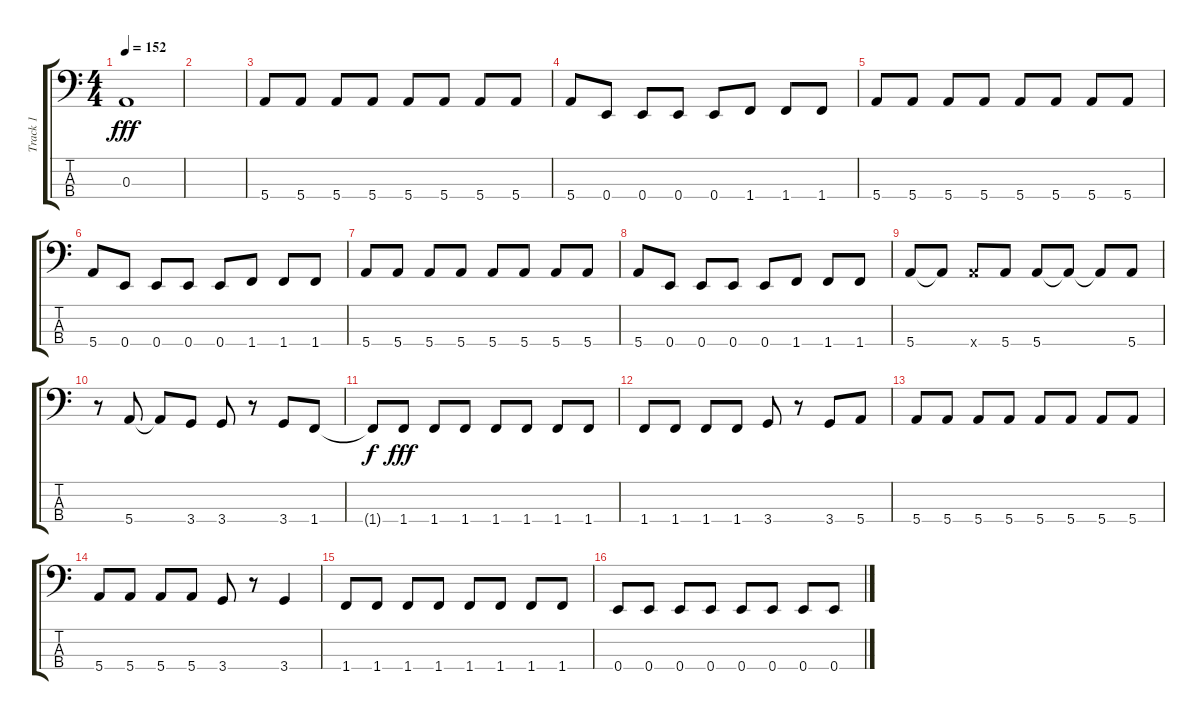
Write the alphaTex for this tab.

\track ("Track 1" "Track 1") {instrument electricbassfinger}
\staff {score tabs}
\tuning (G2 D2 A1 E1) {hide}
\ts (4 4)
\tempo 152
\clef f4
\ks c
0.3.1{dy fff} |
|
5.4.8 5.4.8 5.4.8 5.4.8 5.4.8 5.4.8 5.4.8 5.4.8 |
5.4.8 0.4.8 0.4.8 0.4.8 0.4.8 1.4.8 1.4.8 1.4.8 |
5.4.8 5.4.8 5.4.8 5.4.8 5.4.8 5.4.8 5.4.8 5.4.8 |
5.4.8 0.4.8 0.4.8 0.4.8 0.4.8 1.4.8 1.4.8 1.4.8 |
5.4.8 5.4.8 5.4.8 5.4.8 5.4.8 5.4.8 5.4.8 5.4.8 |
5.4.8 0.4.8 0.4.8 0.4.8 0.4.8 1.4.8 1.4.8 1.4.8 |
5.4.8 5.4{t}.8 5.4{x}.8 5.4.8 5.4.8 5.4{t}.8 5.4{t}.8 5.4.8 |
r.8 5.4.8 5.4{t}.8 3.4.8 3.4.8 r.8 3.4.8 1.4.8 |
1.4{t}.8{dy f} 1.4.8{dy fff} 1.4.8 1.4.8 1.4.8 1.4.8 1.4.8 1.4.8 |
1.4.8 1.4.8 1.4.8 1.4.8 3.4.8 r.8 3.4.8 5.4.8 |
5.4.8 5.4.8 5.4.8 5.4.8 5.4.8 5.4.8 5.4.8 5.4.8 |
5.4.8 5.4.8 5.4.8 5.4.8 3.4.8 r.8 3.4.4 |
1.4.8 1.4.8 1.4.8 1.4.8 1.4.8 1.4.8 1.4.8 1.4.8 |
0.4.8 0.4.8 0.4.8 0.4.8 0.4.8 0.4.8 0.4.8 0.4.8
